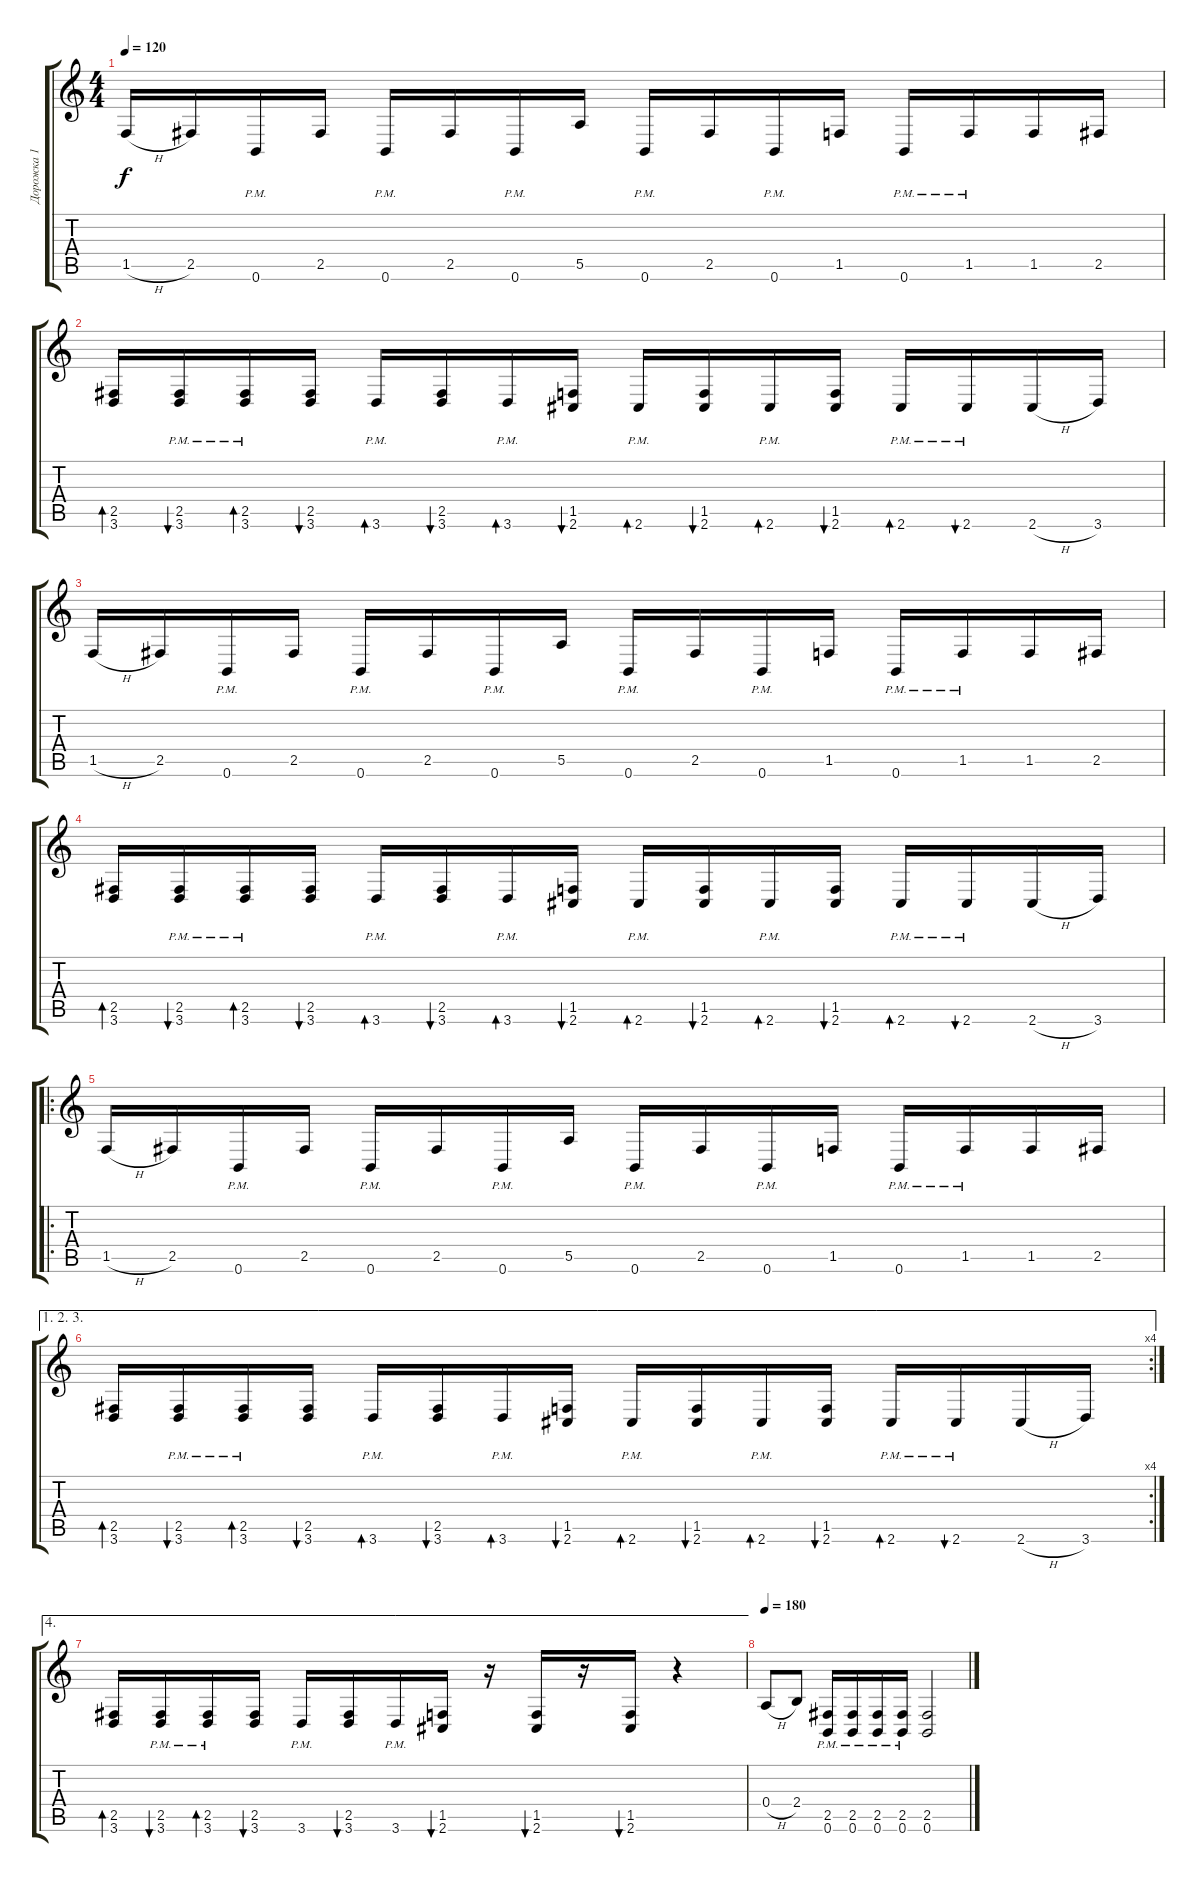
\track ("Дорожка 1" "Дорожка 1") {instrument overdrivenguitar}
\staff {score tabs}
\tuning (B3 Gb3 D3 A2 E2 B1) {hide}
\ts (4 4)
\tempo 120
\clef g2
\ks c
1.5{h}.16{dy f} 2.5.16 0.6{pm}.16 2.5.16 0.6{pm}.16 2.5.16 0.6{pm}.16 5.5.16 0.6{pm}.16 2.5.16 0.6{pm}.16 1.5.16 0.6{pm}.16 1.5{pm}.16 1.5.16 2.5.16 |
(2.5 3.6).16{bd 240} (2.5{pm} 3.6{pm}).16{bu 240} (2.5{pm} 3.6{pm}).16{bd 240} (2.5 3.6).16{bu 240} 3.6{pm}.16{bd 240} (2.5 3.6).16{bu 240} 3.6{pm}.16{bd 240} (1.5 2.6).16{bu 240} 2.6{pm}.16{bd 240} (1.5 2.6).16{bu 240} 2.6{pm}.16{bd 240} (1.5 2.6).16{bu 240} 2.6{pm}.16{bd 240} 2.6{pm}.16{bu 240} 2.6{h}.16 3.6.16 |
1.5{h}.16 2.5.16 0.6{pm}.16 2.5.16 0.6{pm}.16 2.5.16 0.6{pm}.16 5.5.16 0.6{pm}.16 2.5.16 0.6{pm}.16 1.5.16 0.6{pm}.16 1.5{pm}.16 1.5.16 2.5.16 |
(2.5 3.6).16{bd 240} (2.5{pm} 3.6{pm}).16{bu 240} (2.5{pm} 3.6{pm}).16{bd 240} (2.5 3.6).16{bu 240} 3.6{pm}.16{bd 240} (2.5 3.6).16{bu 240} 3.6{pm}.16{bd 240} (1.5 2.6).16{bu 240} 2.6{pm}.16{bd 240} (1.5 2.6).16{bu 240} 2.6{pm}.16{bd 240} (1.5 2.6).16{bu 240} 2.6{pm}.16{bd 240} 2.6{pm}.16{bu 240} 2.6{h}.16 3.6.16 |
\ro
1.5{h}.16 2.5.16 0.6{pm}.16 2.5.16 0.6{pm}.16 2.5.16 0.6{pm}.16 5.5.16 0.6{pm}.16 2.5.16 0.6{pm}.16 1.5.16 0.6{pm}.16 1.5{pm}.16 1.5.16 2.5.16 |
\ae (1 2 3)
\rc 4
(2.5 3.6).16{bd 240} (2.5{pm} 3.6{pm}).16{bu 240} (2.5{pm} 3.6{pm}).16{bd 240} (2.5 3.6).16{bu 240} 3.6{pm}.16{bd 240} (2.5 3.6).16{bu 240} 3.6{pm}.16{bd 240} (1.5 2.6).16{bu 240} 2.6{pm}.16{bd 240} (1.5 2.6).16{bu 240} 2.6{pm}.16{bd 240} (1.5 2.6).16{bu 240} 2.6{pm}.16{bd 240} 2.6{pm}.16{bu 240} 2.6{h}.16 3.6.16 |
\ae 4
(2.5 3.6).16{bd 240} (2.5{pm} 3.6{pm}).16{bu 240} (2.5{pm} 3.6{pm}).16{bd 240} (2.5 3.6).16{bu 240} 3.6{pm}.16 (2.5 3.6).16{bu 240} 3.6{pm}.16 (1.5 2.6).16{bu 240} r.16 (1.5 2.6).16{bu 240} r.16 (1.5 2.6).16{bu 240} r.4 |
\tempo 180
0.4{h}.8 2.4.8 (2.5{pm} 0.6{pm}).16 (2.5{pm} 0.6{pm}).16 (2.5{pm} 0.6{pm}).16 (2.5{pm} 0.6{pm}).16 (2.5 0.6).2
